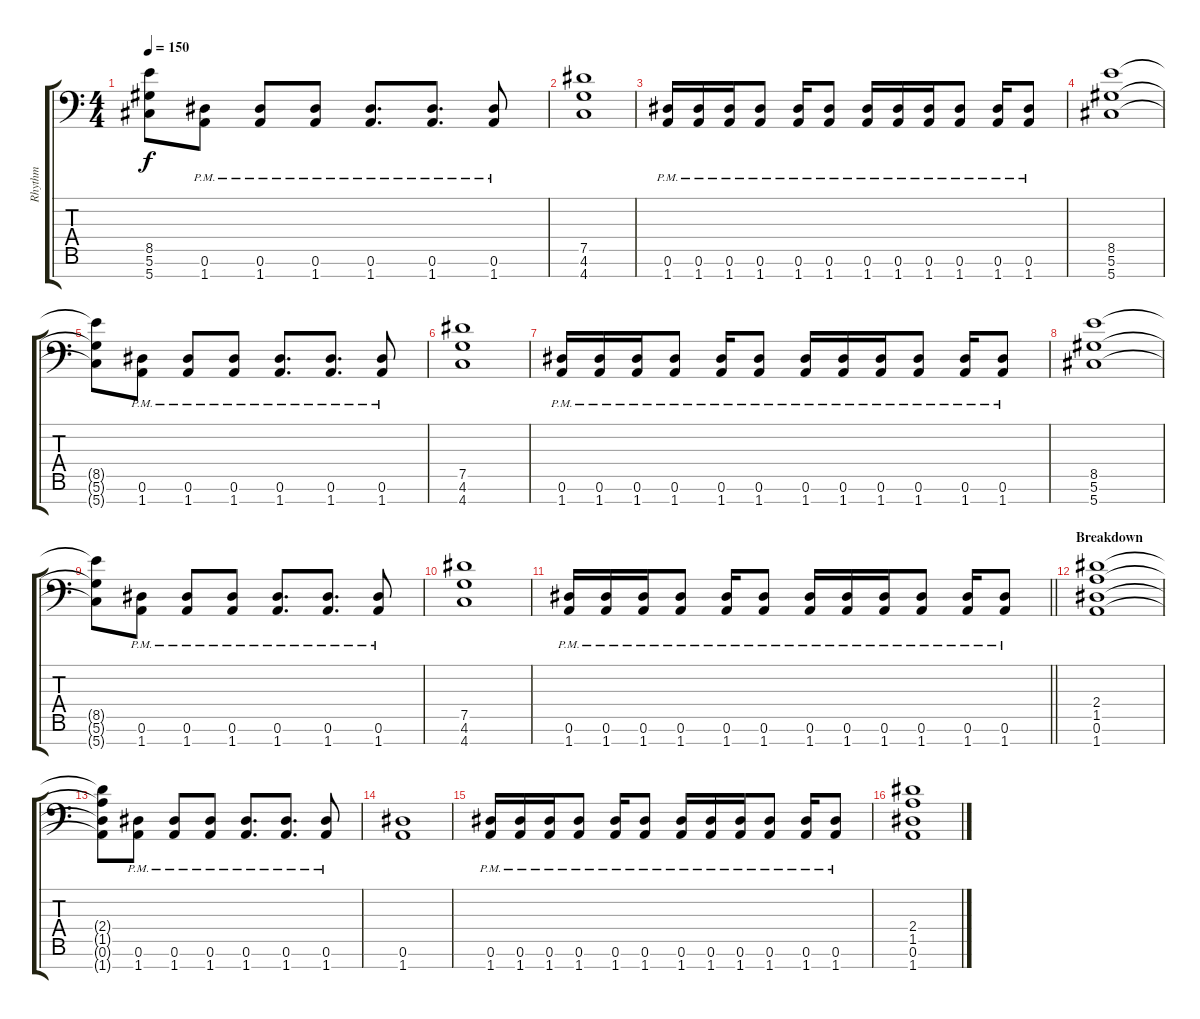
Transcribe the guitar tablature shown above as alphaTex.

\track ("Rhythm" "Rhythm") {instrument distortionguitar}
\staff {score tabs}
\tuning (Eb4 Bb3 Gb3 Db3 Ab2 Eb2 Ab1) {hide}
\ts (4 4)
\tempo 150
\clef f4
\ks c
(8.5{t} 5.6{t} 5.7{t}).8{dy f} (0.6{pm} 1.7{pm}).8 (0.6{pm} 1.7{pm}).8 (0.6{pm} 1.7{pm}).8 (0.6{pm} 1.7{pm}).8{d} (0.6{pm} 1.7{pm}).8{d} (0.6{pm} 1.7{pm}).8 |
(7.5 4.6 4.7).1 |
(0.6{pm} 1.7{pm}).16 (0.6{pm} 1.7{pm}).16 (0.6{pm} 1.7{pm}).16 (0.6{pm} 1.7{pm}).8 (0.6{pm} 1.7{pm}).16 (0.6{pm} 1.7{pm}).8 (0.6{pm} 1.7{pm}).16 (0.6{pm} 1.7{pm}).16 (0.6{pm} 1.7{pm}).16 (0.6{pm} 1.7{pm}).8 (0.6{pm} 1.7{pm}).16 (0.6{pm} 1.7{pm}).8 |
(8.5 5.6 5.7).1 |
(8.5{t} 5.6{t} 5.7{t}).8 (0.6{pm} 1.7{pm}).8 (0.6{pm} 1.7{pm}).8 (0.6{pm} 1.7{pm}).8 (0.6{pm} 1.7{pm}).8{d} (0.6{pm} 1.7{pm}).8{d} (0.6{pm} 1.7{pm}).8 |
(7.5 4.6 4.7).1 |
(0.6{pm} 1.7{pm}).16 (0.6{pm} 1.7{pm}).16 (0.6{pm} 1.7{pm}).16 (0.6{pm} 1.7{pm}).8 (0.6{pm} 1.7{pm}).16 (0.6{pm} 1.7{pm}).8 (0.6{pm} 1.7{pm}).16 (0.6{pm} 1.7{pm}).16 (0.6{pm} 1.7{pm}).16 (0.6{pm} 1.7{pm}).8 (0.6{pm} 1.7{pm}).16 (0.6{pm} 1.7{pm}).8 |
(8.5 5.6 5.7).1 |
(8.5{t} 5.6{t} 5.7{t}).8 (0.6{pm} 1.7{pm}).8 (0.6{pm} 1.7{pm}).8 (0.6{pm} 1.7{pm}).8 (0.6{pm} 1.7{pm}).8{d} (0.6{pm} 1.7{pm}).8{d} (0.6{pm} 1.7{pm}).8 |
(7.5 4.6 4.7).1 |
\barLineRight lightlight
(0.6{pm} 1.7{pm}).16 (0.6{pm} 1.7{pm}).16 (0.6{pm} 1.7{pm}).16 (0.6{pm} 1.7{pm}).8 (0.6{pm} 1.7{pm}).16 (0.6{pm} 1.7{pm}).8 (0.6{pm} 1.7{pm}).16 (0.6{pm} 1.7{pm}).16 (0.6{pm} 1.7{pm}).16 (0.6{pm} 1.7{pm}).8 (0.6{pm} 1.7{pm}).16 (0.6{pm} 1.7{pm}).8 |
\section ("" "Breakdown")
(2.4 1.5 0.6 1.7).1 |
(2.4{t} 1.5{t} 0.6{t} 1.7{t}).8 (0.6{pm} 1.7{pm}).8 (0.6{pm} 1.7{pm}).8 (0.6{pm} 1.7{pm}).8 (0.6{pm} 1.7{pm}).8{d} (0.6{pm} 1.7{pm}).8{d} (0.6{pm} 1.7{pm}).8 |
(0.6 1.7).1 |
(0.6{pm} 1.7{pm}).16 (0.6{pm} 1.7{pm}).16 (0.6{pm} 1.7{pm}).16 (0.6{pm} 1.7{pm}).8 (0.6{pm} 1.7{pm}).16 (0.6{pm} 1.7{pm}).8 (0.6{pm} 1.7{pm}).16 (0.6{pm} 1.7{pm}).16 (0.6{pm} 1.7{pm}).16 (0.6{pm} 1.7{pm}).8 (0.6{pm} 1.7{pm}).16 (0.6{pm} 1.7{pm}).8 |
(2.4 1.5 0.6 1.7).1
